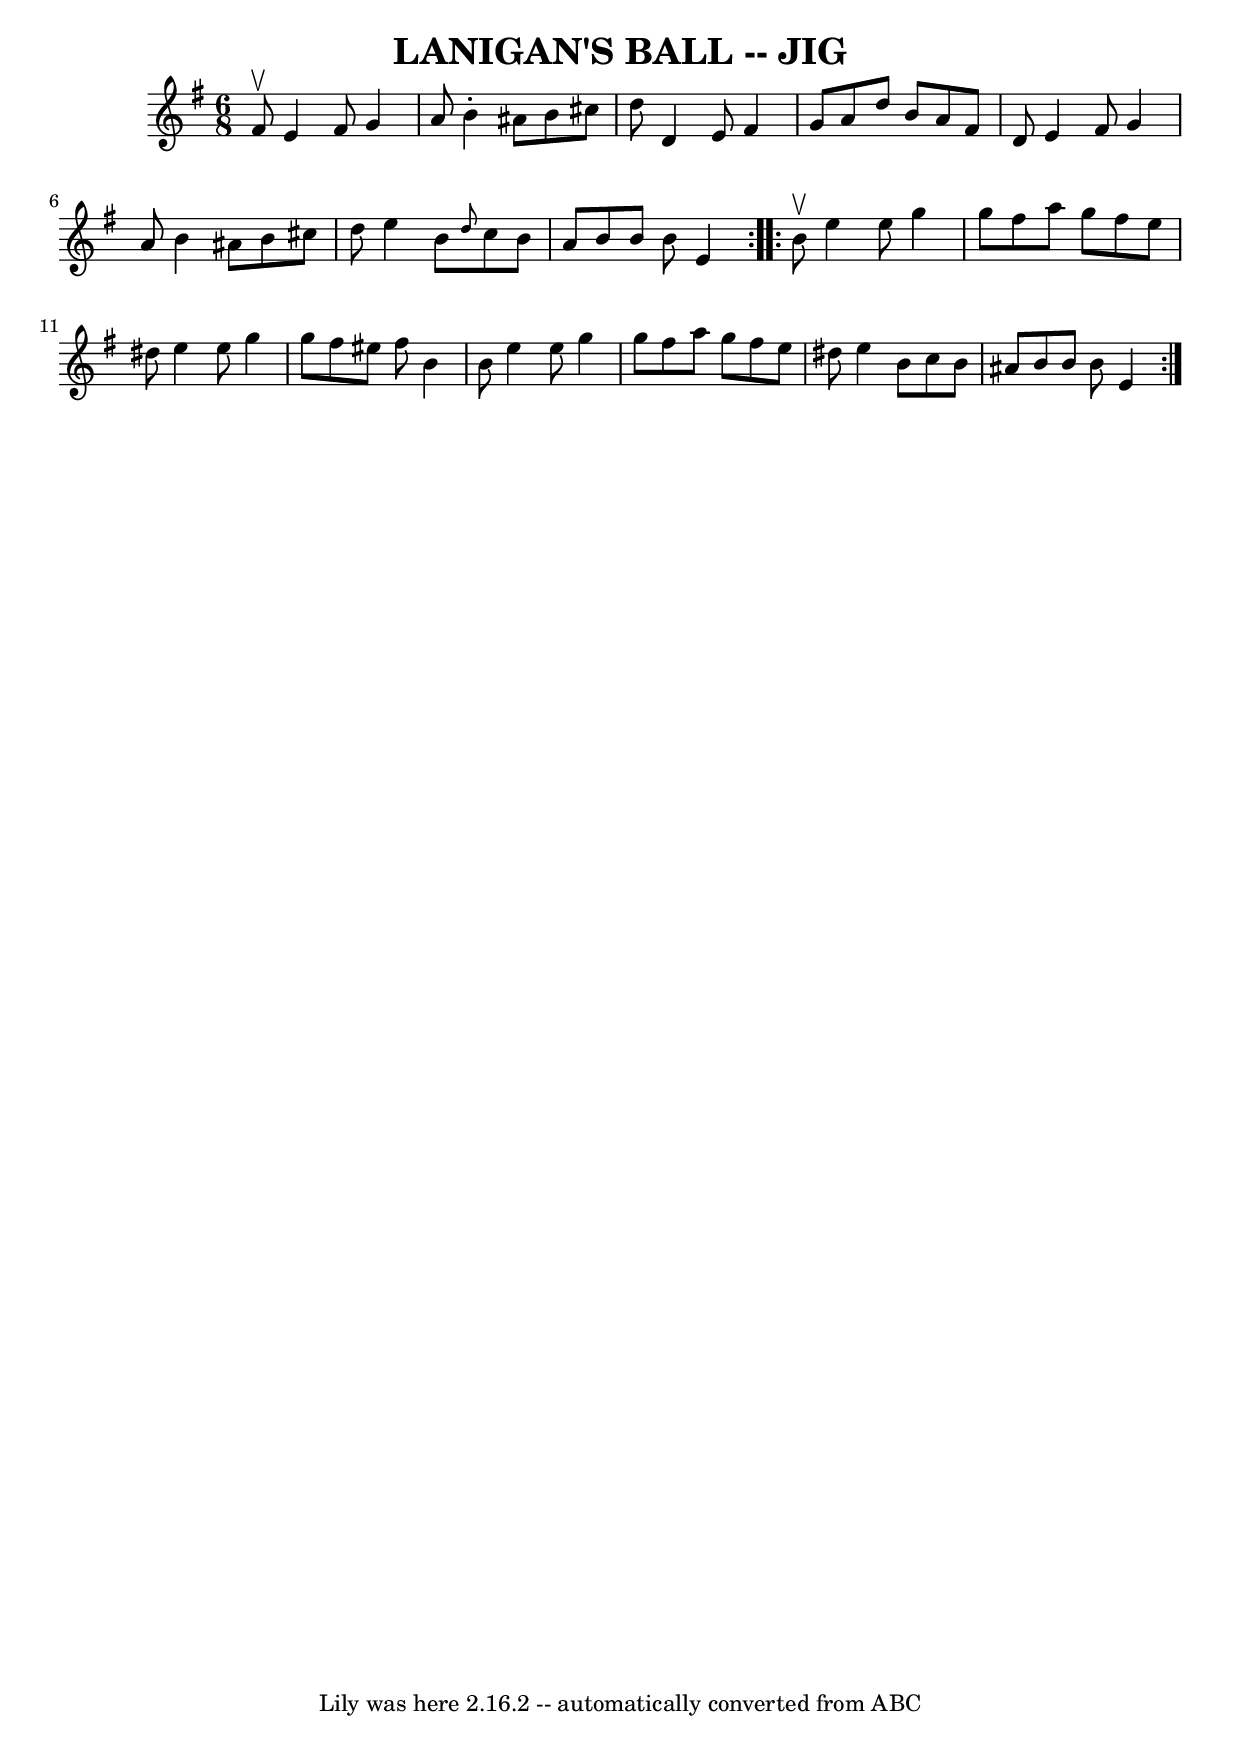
\version "2.16.2"
\include "Mammoth.ily"
\header {
  %% book = "Ryan's Mammoth Collection of Fiddle Tunes"
  crossRefNumber = "1"
  footnotes = ""
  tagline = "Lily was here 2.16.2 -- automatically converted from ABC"
  title = "LANIGAN'S BALL -- JIG"

}
voicedefault =  {



  \repeat volta 2 {

    \time 6/8 
    \key e \minor
    fis'8^\upbow       |
    e'4 fis'8 g'4    
    a'8    |
    b'4-. ais'8 b'8 cis''8 d''8    |
    d'4    
    e'8 fis'4 g'8    |
    a'8 d''8 b'8 a'8 fis'8 d'8     
    |
    e'4 fis'8 g'4 a'8    |
    b'4 ais'8 b'8    
    cis''8 d''8    |
    e''4 b'8  \grace { d''8  
		     } c''8 b'8    
    a'8    |
    b'8 b'8 b'8 e'4    
  }     
  \repeat volta 2 {
    b'8^\upbow       |
    e''4 e''8 g''4 g''8    |
    fis''8    
    a''8 g''8 fis''8 e''8 dis''8    |
    e''4 e''8 g''4    
    g''8    |
    fis''8 eis''8 fis''8 b'4 b'8        |
    
    e''4 e''8 g''4 g''8    |
    fis''8 a''8 g''8 fis''8    
    e''8 dis''8    |
    e''4 b'8 c''8 b'8 ais'8    |
    
    b'8 b'8 b'8 e'4    
  }   

}

\score{
  <<

    \context Staff="default"
    {
      \voicedefault 
      
    }

  >>
  \layout {
    
  }
  \midi {
  }

}
